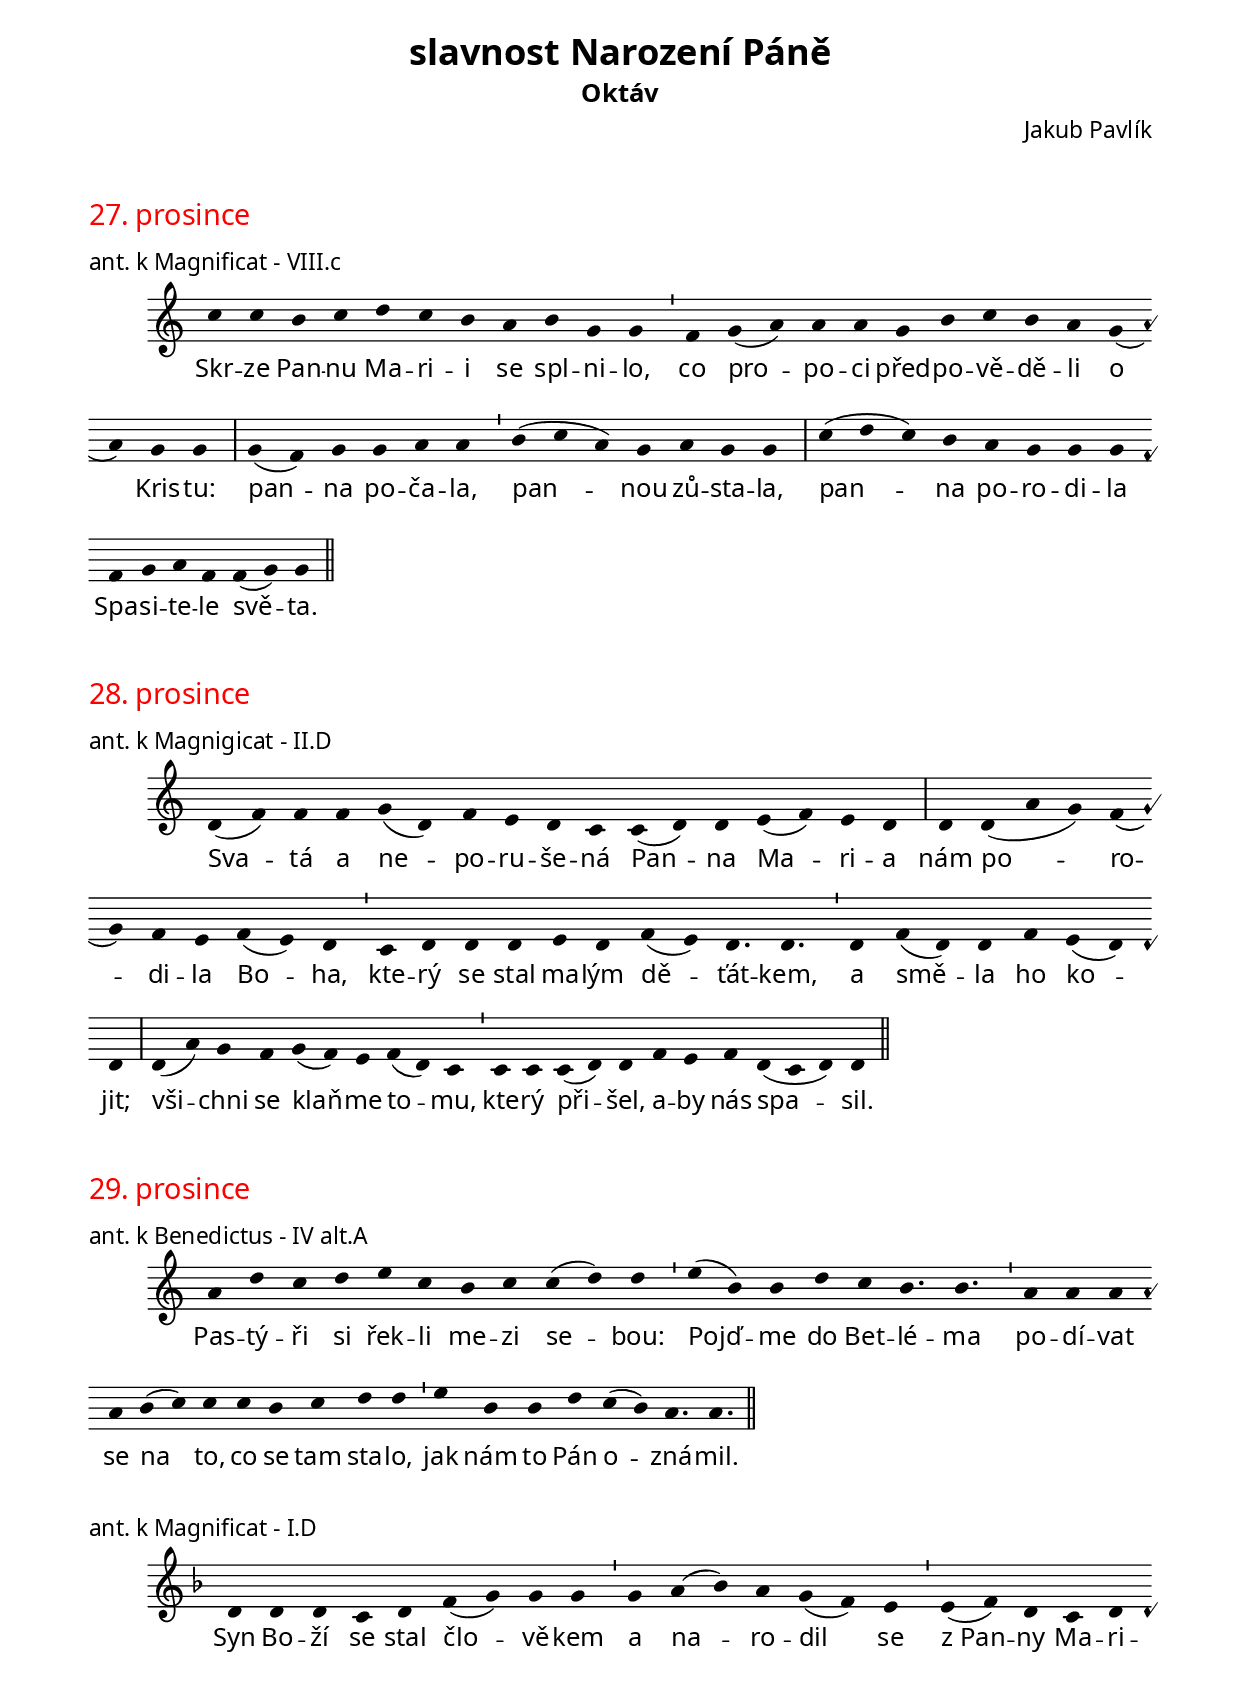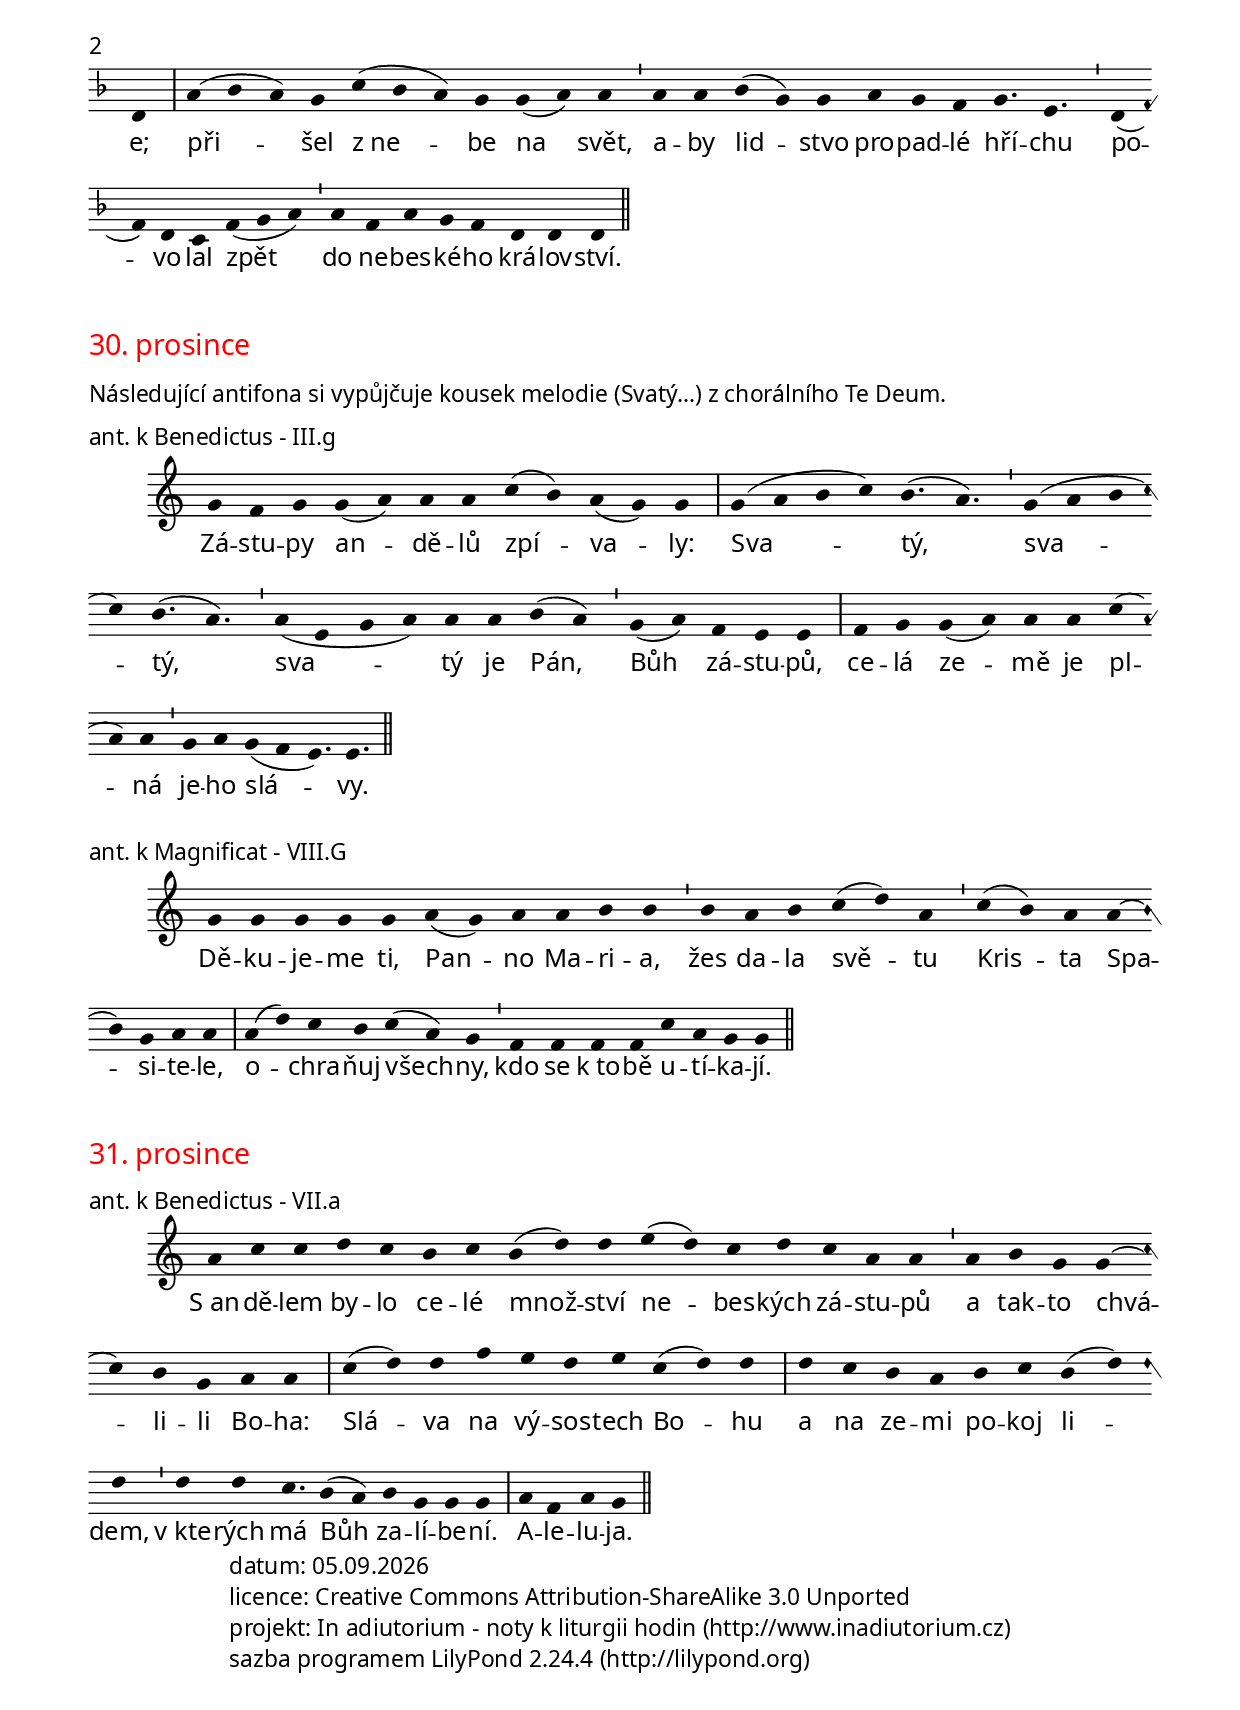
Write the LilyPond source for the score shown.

\version "2.12.3"

\header {
  title = "slavnost Narození Páně"
  composer = "Jakub Pavlík"
}

\include "spolecne.ly"
\include "dilyresponsorii.ly"

\bookpart {
  \header {
    subtitle = "Oktáv"
  }

  \markup {\nadpisDen {27. prosince}}

  \score {
    \relative c'' {
      \choralniRezim
      c4 c b c d c b a b g g \barMin
      f g( a) a a g b c b a g( a) g g \barMax

      g( f) g g a a \barMin
      b( c a) g a g g \barMax

      c( d c) b a g g g f g a f f( g) g \barFinalis
    }
    \addlyrics {
      Skr -- ze Pan -- nu Ma -- ri -- i se spl -- ni -- lo,
      co pro -- po -- ci před -- po -- vě -- dě -- li o Kris -- tu:

      pan -- na po -- ča -- la,
      pan -- nou zů -- sta -- la,

      pan -- na po -- ro -- di -- la Spa -- si -- te -- le svě -- ta.
    }
    \header {
      quid = "ant. k Magnificat"
      modus = "VIII"
      differentia = "c"
      psalmus = "Magnificat"
      id = "27-amag"
      piece = \markup {\sestavTitulekBezZalmu}
    }
  }

  \markup {\nadpisDen {28. prosince}}

  \score {
    \relative c' {
      \choralniRezim
      d4( f) f f g( d) f e d c c( d) d e( f) e d \barMax

      d d( a' g) f( g) f e f( e) d \barMin
      c d d d e d f( e) d4. d \barMin
      d4 f( d) d f e( d) d \barMax

      d( a') g f g( f) e f( d) c \barMin
      c c c( d) d f e f d( c d) d \barFinalis
    }
    \addlyrics {
      Sva -- tá a ne -- po -- ru -- še -- ná Pan -- na Ma -- ri -- a

      nám po -- ro -- di -- la Bo -- ha,
      kte -- rý se stal ma -- lým dě -- ťát -- kem,
      a smě -- la ho ko -- jit;

      vši -- chni se klaň -- me to -- mu,
      kte -- rý při -- šel, a -- by nás spa -- sil.
      % v breviari je "ktery nas prisel spasit", coz vytvari neliby pseudorym.
    }
    \header {
      quid = "ant. k Magnigicat"
      modus = "II"
      differentia = "D"
      psalmus = "Magnificat"
      id = "28-amag"
      piece = \markup {\sestavTitulekBezZalmu}
    }
  }

  \markup {\nadpisDen {29. prosince}}

  \score {
    \relative c'' {
      \choralniRezim
      a4 d c d e c b c c( d) d \barMin
      e( b) b d c b4. b \barMin
      a4 a a a b( c) c c b c d d \barMin
      e b b d c( b) a4. a \barFinalis
    }
    \addlyrics {
      Pas -- tý -- ři si řek -- li me -- zi se -- bou:
      Pojď -- me do Bet -- lé -- ma
      po -- dí -- vat se na to, co se tam sta -- lo,
      jak nám to Pán o -- zná -- mil.
    }
    \header {
      quid = "ant. k Benedictus"
      modus = "IV alt"
      differentia = "A"
      psalmus = "Benedictus"
      id = "29-aben"
      piece = \markup {\sestavTitulekBezZalmu}
    }
  }

  \score {
    \relative c' {
      \choralniRezim
      \key f \major

      d4 d d c d f( g) g g \barMin
      g a( bes) a g( f) e \barMin
      e( f) d c d d \barMax

      a'( bes a) g c( bes a) g g( a) a \barMin
      a a bes( g) g a g f g4. e \barMin
      d4( f) d c f( g a) \barMin
      a f a g f d d d \barFinalis
    }
    \addlyrics {
      Syn Bo -- ží se stal člo -- vě -- kem
      a na -- ro -- dil se z_Pan -- ny Ma -- ri -- e;

      při -- šel z_ne -- be na svět,
      a -- by lid -- stvo pro -- pad -- lé hří -- chu
      po -- vo -- lal zpět
      do ne -- bes -- ké -- ho krá -- lov -- ství.
    }
    \header {
      quid = "ant. k Magnificat"
      modus = "I"
      differentia = "D"
      psalmus = "Magnificat"
      id = "29-amag"
      piece = \markup {\sestavTitulekBezZalmu}
    }
  }

  \markup {\nadpisDen {30. prosince}}

  \markup\justify {Následující antifona si vypůjčuje kousek
  melodie (Svatý...) z chorálního Te Deum.}

  \score {
    \relative c'' {
      \choralniRezim
      g4 f g g( a) a a c( b) a( g) g \barMax

      \repeat unfold 2 { g4( a b c) b4.( a) \barMin }
      a4( e g a) a a b( a) \barMin
      g( a) f e e \barMax

      f g g( a) a a c( a) a \barMin
      g a g( f e4.) e \barFinalis
    }
    \addlyrics {
      Zá -- stu -- py an -- dě -- lů zpí -- va -- ly:

      Sva -- tý, sva -- tý, sva -- tý je Pán, Bůh zá -- stu -- pů,

      ce -- lá ze -- mě je pl -- ná je -- ho slá -- vy.
    }
    \header {
      quid = "ant. k Benedictus"
      modus = "III"
      differentia = "g"
      psalmus = "Benedictus"
      id = "30-aben"
      fons = "'Svaty...' je hudebni citat z choralniho Te Deum"
      piece = \markup {\sestavTitulekBezZalmu}
    }
  }

  \score {
    \relative c'' {
      \choralniRezim
      g4 g g g g a( g) a a b b \barMin
      b a b c( d) a \barMin
      c( b) a a( b) g a a \barMax

      a( d) c b c( a) g \barMin
      f f f f c' a g g \barFinalis
    }
    \addlyrics {
      Dě -- ku -- je -- me ti, Pan -- no Ma -- ri -- a,
      žes da -- la svě -- tu
      Kris -- ta Spa -- si -- te -- le,

      o -- chra -- ňuj všech -- ny,
      kdo se k_to -- bě u -- tí -- ka -- jí.
    }
    \header {
      quid = "ant. k Magnificat"
      modus = "VIII"
      differentia = "G"
      psalmus = "Magnificat"
      id = "30-amag"
      piece = \markup {\sestavTitulekBezZalmu}
    }
  }

  \markup {\nadpisDen {31. prosince}}

  \score {
    \relative c'' {
      \choralniRezim
      a4 c c d c b c b( d) d e( d) c d c a a \barMin
      a b g g( c) b g a a \barMax

      % prevzata cast:
      c4( d) d f e d e c( d) d \barMax
      d c b a b c b( d) d \barMin
      d d c4. b4( a) b g g g \barMax
      a f a g \barFinalis
    }
    \addlyrics {
      S_an -- dě -- lem by -- lo ce -- lé množ -- ství ne -- bes -- kých zá -- stu -- pů
      a tak -- to chvá -- li -- li Bo -- ha:

      Slá -- va na vý -- sos -- tech Bo -- hu
      a na ze -- mi po -- koj li -- dem, v_kte -- rých má Bůh za -- lí -- be -- ní.
      A -- le -- lu -- ja.
    }
    \header {
      quid = "ant. k Benedictus"
      modus = "VII"
      differentia = "a"
      psalmus = "Benedictus"
      id = "31-aben"
      fons = "Druha cast je melodicky i textove shodna s antifonou k Benedictus ze slavnosti Narozeni Pane."
      fial = "fial://vanoce_narozenipane.ly#vden-aben"
      piece = \markup {\sestavTitulekBezZalmu}
    }
  }
}